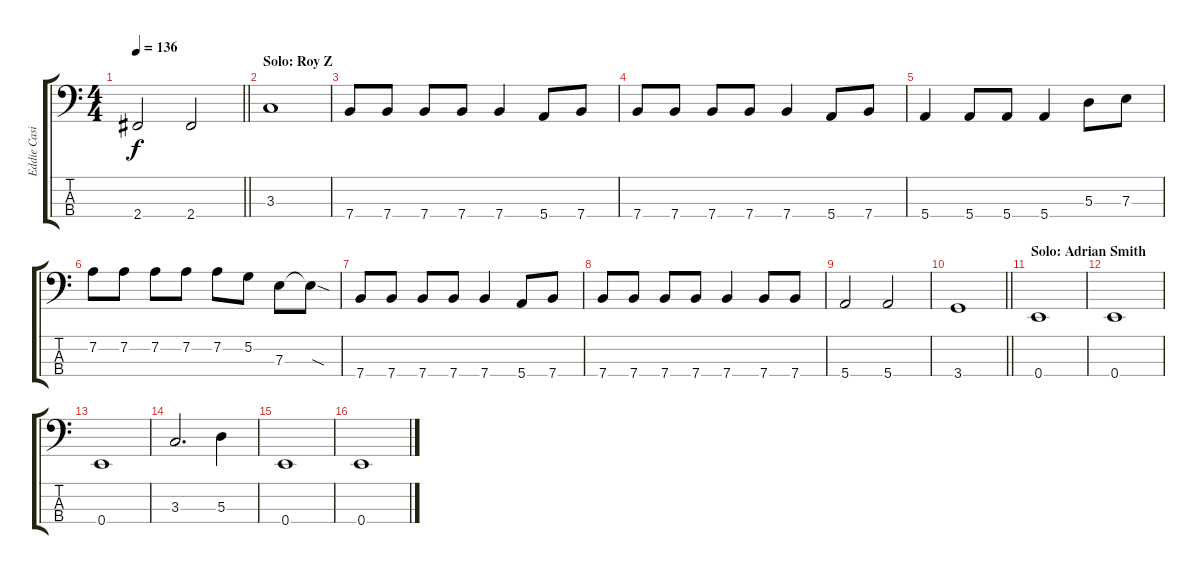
\track ("Eddie Casillas" "Eddie Casi") {instrument electricbassfinger}
\staff {score tabs}
\tuning (G2 D2 A1 E1) {hide}
\ts (4 4)
\tempo 136
\clef f4
\barLineRight lightlight
\ks c
2.4{t}.2{dy f} 2.4.2 |
\section ("" "Solo: Roy Z")
3.3.1 |
7.4.8 7.4.8 7.4.8 7.4.8 7.4.4 5.4.8 7.4.8 |
7.4.8 7.4.8 7.4.8 7.4.8 7.4.4 5.4.8 7.4.8 |
5.4.4 5.4.8 5.4.8 5.4.4 5.3.8 7.3.8 |
7.2.8 7.2.8 7.2.8 7.2.8 7.2.8 5.2.8 7.3.8 7.3{sod t}.8 |
7.4.8 7.4.8 7.4.8 7.4.8 7.4.4 5.4.8 7.4.8 |
7.4.8 7.4.8 7.4.8 7.4.8 7.4.4 7.4.8 7.4.8 |
5.4.2 5.4.2 |
\barLineRight lightlight
3.4.1 |
\section ("" "Solo: Adrian Smith")
0.4.1 |
0.4.1 |
0.4.1 |
3.3.2{d} 5.3.4 |
0.4.1 |
0.4.1
